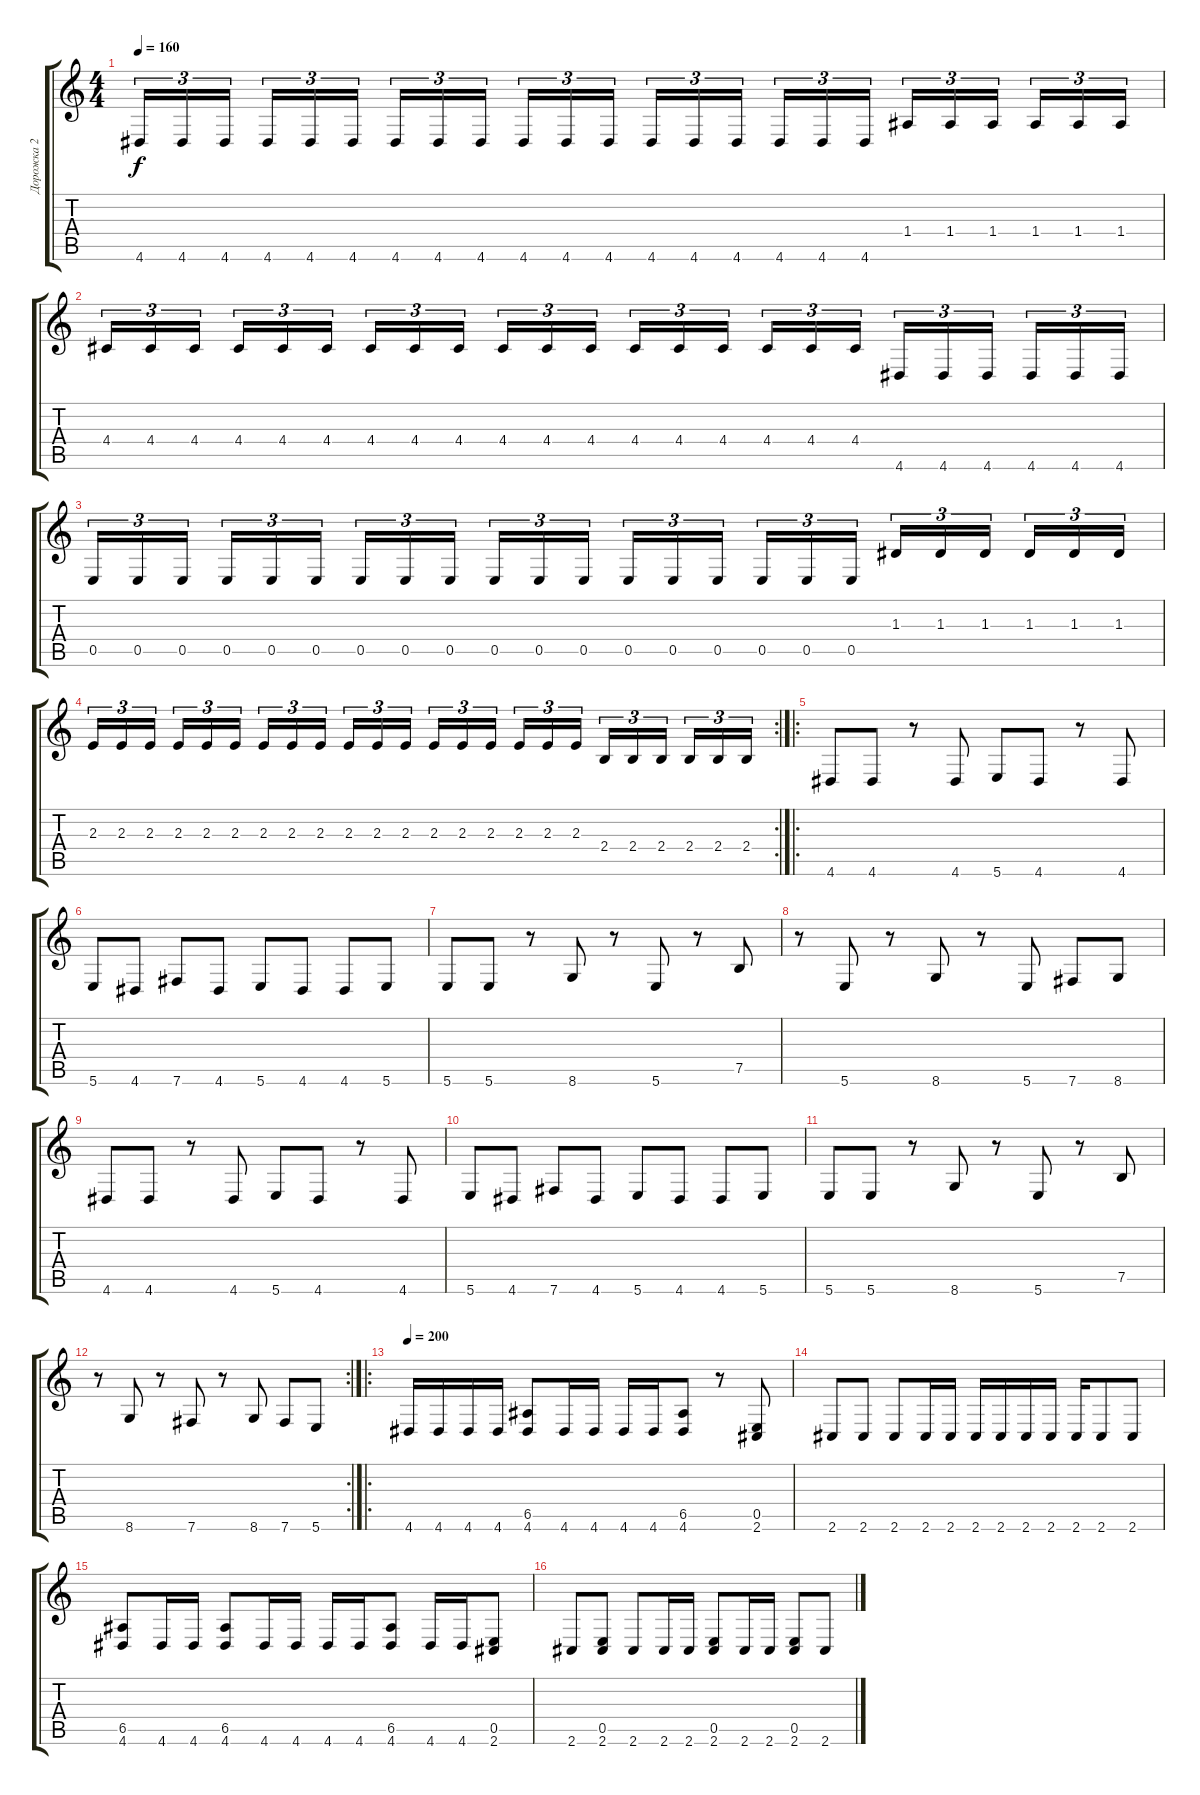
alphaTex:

\track ("Дорожка 2" "Дорожка 2") {instrument distortionguitar}
\staff {score tabs}
\tuning (B3 Gb3 D3 A2 E2 B1) {hide}
\ts (4 4)
\tempo 160
\clef g2
\ks c
4.6.16{tu (3 2) dy f} 4.6.16{tu (3 2)} 4.6.16{tu (3 2) beam splitsecondary} 4.6.16{tu (3 2)} 4.6.16{tu (3 2)} 4.6.16{tu (3 2)} 4.6.16{tu (3 2)} 4.6.16{tu (3 2)} 4.6.16{tu (3 2) beam splitsecondary} 4.6.16{tu (3 2)} 4.6.16{tu (3 2)} 4.6.16{tu (3 2)} 4.6.16{tu (3 2)} 4.6.16{tu (3 2)} 4.6.16{tu (3 2) beam splitsecondary} 4.6.16{tu (3 2)} 4.6.16{tu (3 2)} 4.6.16{tu (3 2)} 1.4.16{tu (3 2)} 1.4.16{tu (3 2)} 1.4.16{tu (3 2) beam splitsecondary} 1.4.16{tu (3 2)} 1.4.16{tu (3 2)} 1.4.16{tu (3 2)} |
4.4.16{tu (3 2)} 4.4.16{tu (3 2)} 4.4.16{tu (3 2) beam splitsecondary} 4.4.16{tu (3 2)} 4.4.16{tu (3 2)} 4.4.16{tu (3 2)} 4.4.16{tu (3 2)} 4.4.16{tu (3 2)} 4.4.16{tu (3 2) beam splitsecondary} 4.4.16{tu (3 2)} 4.4.16{tu (3 2)} 4.4.16{tu (3 2)} 4.4.16{tu (3 2)} 4.4.16{tu (3 2)} 4.4.16{tu (3 2) beam splitsecondary} 4.4.16{tu (3 2)} 4.4.16{tu (3 2)} 4.4.16{tu (3 2)} 4.6.16{tu (3 2)} 4.6.16{tu (3 2)} 4.6.16{tu (3 2) beam splitsecondary} 4.6.16{tu (3 2)} 4.6.16{tu (3 2)} 4.6.16{tu (3 2)} |
0.5.16{tu (3 2)} 0.5.16{tu (3 2)} 0.5.16{tu (3 2) beam splitsecondary} 0.5.16{tu (3 2)} 0.5.16{tu (3 2)} 0.5.16{tu (3 2)} 0.5.16{tu (3 2)} 0.5.16{tu (3 2)} 0.5.16{tu (3 2) beam splitsecondary} 0.5.16{tu (3 2)} 0.5.16{tu (3 2)} 0.5.16{tu (3 2)} 0.5.16{tu (3 2)} 0.5.16{tu (3 2)} 0.5.16{tu (3 2) beam splitsecondary} 0.5.16{tu (3 2)} 0.5.16{tu (3 2)} 0.5.16{tu (3 2)} 1.3.16{tu (3 2)} 1.3.16{tu (3 2)} 1.3.16{tu (3 2) beam splitsecondary} 1.3.16{tu (3 2)} 1.3.16{tu (3 2)} 1.3.16{tu (3 2)} |
\rc 2
2.3.16{tu (3 2)} 2.3.16{tu (3 2)} 2.3.16{tu (3 2) beam splitsecondary} 2.3.16{tu (3 2)} 2.3.16{tu (3 2)} 2.3.16{tu (3 2)} 2.3.16{tu (3 2)} 2.3.16{tu (3 2)} 2.3.16{tu (3 2) beam splitsecondary} 2.3.16{tu (3 2)} 2.3.16{tu (3 2)} 2.3.16{tu (3 2)} 2.3.16{tu (3 2)} 2.3.16{tu (3 2)} 2.3.16{tu (3 2) beam splitsecondary} 2.3.16{tu (3 2)} 2.3.16{tu (3 2)} 2.3.16{tu (3 2)} 2.4.16{tu (3 2)} 2.4.16{tu (3 2)} 2.4.16{tu (3 2) beam splitsecondary} 2.4.16{tu (3 2)} 2.4.16{tu (3 2)} 2.4.16{tu (3 2)} |
\ro
4.6.8 4.6.8 r.8 4.6.8 5.6.8 4.6.8 r.8 4.6.8 |
5.6.8 4.6.8 7.6.8 4.6.8 5.6.8 4.6.8 4.6.8 5.6.8 |
5.6.8 5.6.8 r.8 8.6.8 r.8 5.6.8 r.8 7.5.8 |
r.8 5.6.8 r.8 8.6.8 r.8 5.6.8 7.6.8 8.6.8 |
4.6.8 4.6.8 r.8 4.6.8 5.6.8 4.6.8 r.8 4.6.8 |
5.6.8 4.6.8 7.6.8 4.6.8 5.6.8 4.6.8 4.6.8 5.6.8 |
5.6.8 5.6.8 r.8 8.6.8 r.8 5.6.8 r.8 7.5.8 |
\rc 2
r.8 8.6.8 r.8 7.6.8 r.8 8.6.8 7.6.8 5.6.8 |
\ro
\tempo 200
4.6.16 4.6.16 4.6.16 4.6.16 (6.5 4.6).8 4.6.16 4.6.16 4.6.16 4.6.16 (6.5 4.6).8 r.8 (0.5 2.6).8 |
2.6.8 2.6.8 2.6.8 2.6.16 2.6.16 2.6.16 2.6.16 2.6.16 2.6.16 2.6.16 2.6.8 2.6.8 |
(6.5 4.6).8 4.6.16 4.6.16 (6.5 4.6).8 4.6.16 4.6.16 4.6.16 4.6.16 (6.5 4.6).8 4.6.16 4.6.16 (0.5 2.6).8 |
2.6.8 (0.5 2.6).8 2.6.8 2.6.16 2.6.16 (0.5 2.6).8 2.6.16 2.6.16 (0.5 2.6).8 2.6.8
